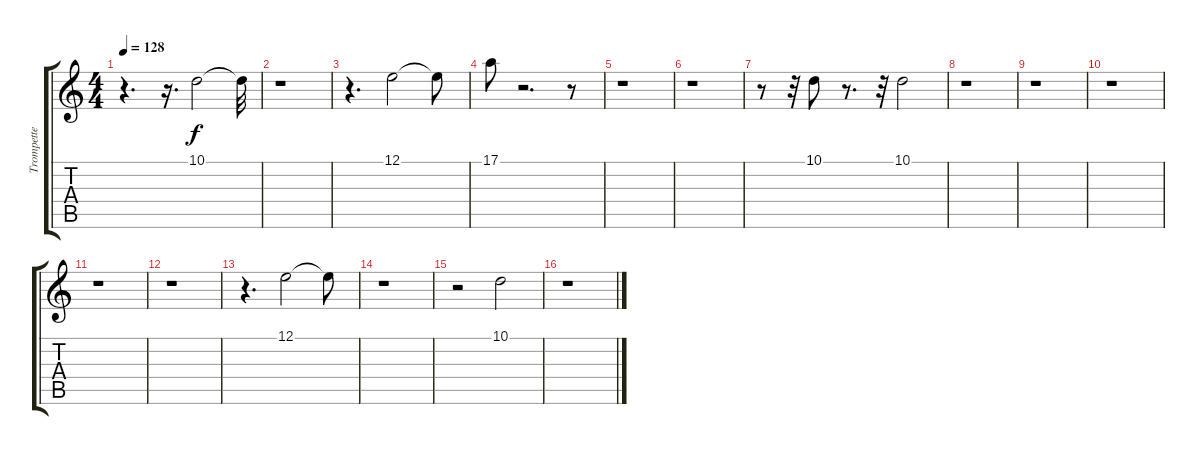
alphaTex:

\track ("Trompette" "Trompette") {instrument trumpet}
\staff {score tabs}
\tuning (E4 B3 G3 D3 A2 E2) {hide}
\ts (4 4)
\tempo 128
\clef g2
\ks c
r.4{d dy f} r.16{d} 10.1.2 10.1{t}.32 |
r.1 |
r.4{d} 12.1.2 12.1{t}.8 |
17.1.8 r.2{d} r.8 |
r.1 |
r.1 |
r.8 r.32 10.1.8 r.8{d} r.32 10.1.2 |
r.1 |
r.1 |
r.1 |
r.1 |
r.1 |
r.4{d} 12.1.2 12.1{t}.8 |
r.1 |
r.2 10.1.2 |
r.1
